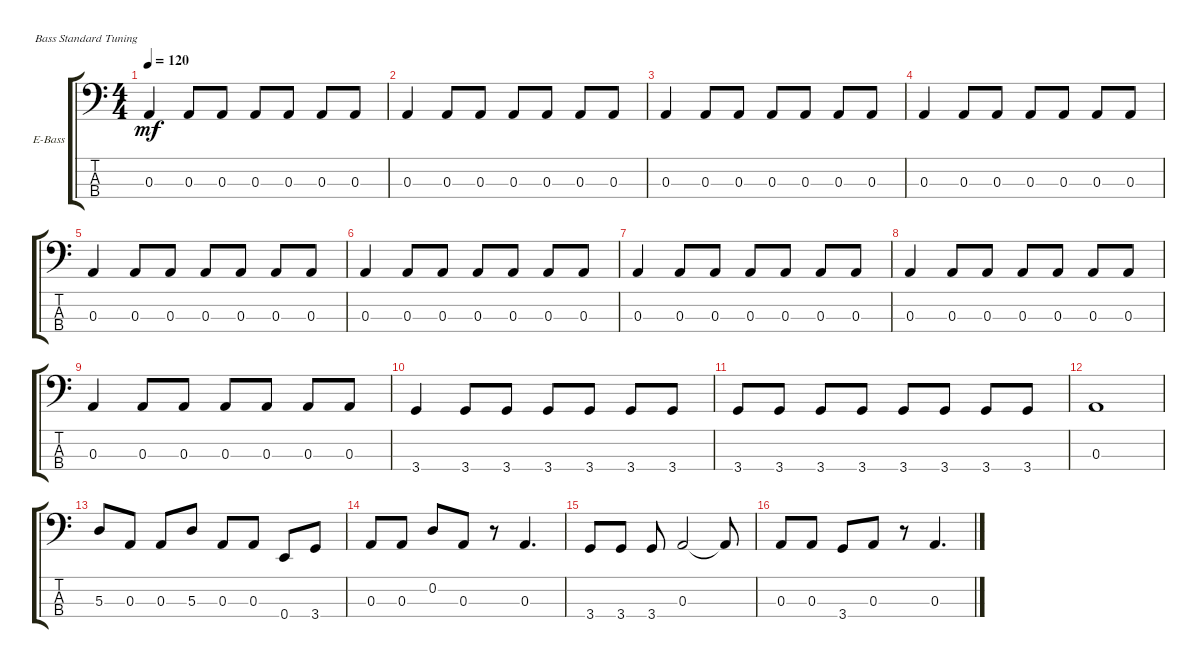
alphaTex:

\defaultSystemsLayout 4
\bracketExtendMode groupsimilarinstruments
\firstSystemTrackNameOrientation horizontal
\otherSystemsTrackNameOrientation horizontal
\track ("Electric Bass" "E-Bass") {instrument electricbassfinger}
\staff {score tabs}
\tuning (G2 D2 A1 E1)
\ts (4 4)
\tempo 120
\clef f4
\ks c
0.3.4{dy mf} 0.3.8 0.3.8 0.3.8 0.3.8 0.3.8 0.3.8 |
0.3.4 0.3.8 0.3.8 0.3.8 0.3.8 0.3.8 0.3.8 |
0.3.4 0.3.8 0.3.8 0.3.8 0.3.8 0.3.8 0.3.8 |
0.3.4 0.3.8 0.3.8 0.3.8 0.3.8 0.3.8 0.3.8 |
0.3.4 0.3.8 0.3.8 0.3.8 0.3.8 0.3.8 0.3.8 |
0.3.4 0.3.8 0.3.8 0.3.8 0.3.8 0.3.8 0.3.8 |
0.3.4 0.3.8 0.3.8 0.3.8 0.3.8 0.3.8 0.3.8 |
0.3.4 0.3.8 0.3.8 0.3.8 0.3.8 0.3.8 0.3.8 |
0.3.4 0.3.8 0.3.8 0.3.8 0.3.8 0.3.8 0.3.8 |
3.4.4 3.4.8 3.4.8 3.4.8 3.4.8 3.4.8 3.4.8 |
3.4.8 3.4.8 3.4.8 3.4.8 3.4.8 3.4.8 3.4.8 3.4.8 |
0.3.1 |
5.3.8 0.3.8 0.3.8 5.3.8 0.3.8 0.3.8 0.4.8 3.4.8 |
0.3.8 0.3.8 0.2.8 0.3.8 r.8 0.3.4{d} |
3.4.8 3.4.8 3.4.8 0.3.2 0.3{t}.8 |
0.3.8 0.3.8 3.4.8 0.3.8 r.8 0.3.4{d}
